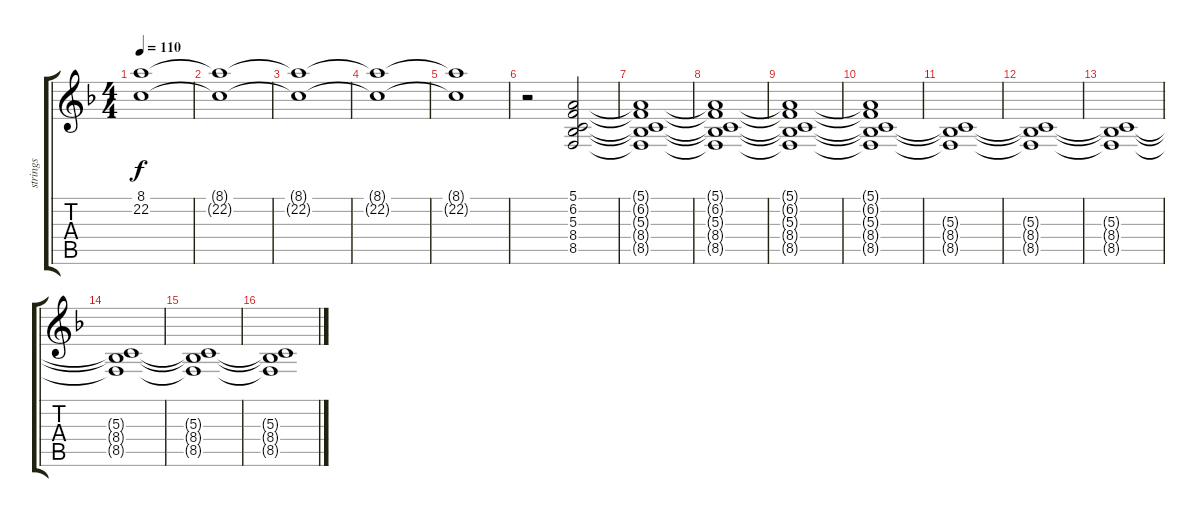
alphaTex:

\track ("strings" "strings") {instrument stringensemble1}
\staff {score tabs}
\tuning (E4 B3 G3 D3 A2 E2) {hide}
\ts (4 4)
\tempo 110
\clef g2
\ks f
(8.1{t} 22.2{t}).1{dy f} |
(8.1{t} 22.2{t}).1 |
(8.1{t} 22.2{t}).1 |
(8.1{t} 22.2{t}).1 |
(8.1{t} 22.2{t}).1{volume 0} |
r.2 (5.1 6.2 5.3 8.4 8.5).2{volume 11} |
(5.1{t} 6.2{t} 5.3{t} 8.4{t} 8.5{t}).1 |
(5.1{t} 6.2{t} 5.3{t} 8.4{t} 8.5{t}).1 |
(5.1{t} 6.2{t} 5.3{t} 8.4{t} 8.5{t}).1 |
(5.1{t} 6.2{t} 5.3{t} 8.4{t} 8.5{t}).1 |
(5.3{t} 8.4{t} 8.5{t}).1 |
(5.3{t} 8.4{t} 8.5{t}).1 |
(5.3{t} 8.4{t} 8.5{t}).1 |
(5.3{t} 8.4{t} 8.5{t}).1 |
(5.3{t} 8.4{t} 8.5{t}).1 |
(5.3{t} 8.4{t} 8.5{t}).1
